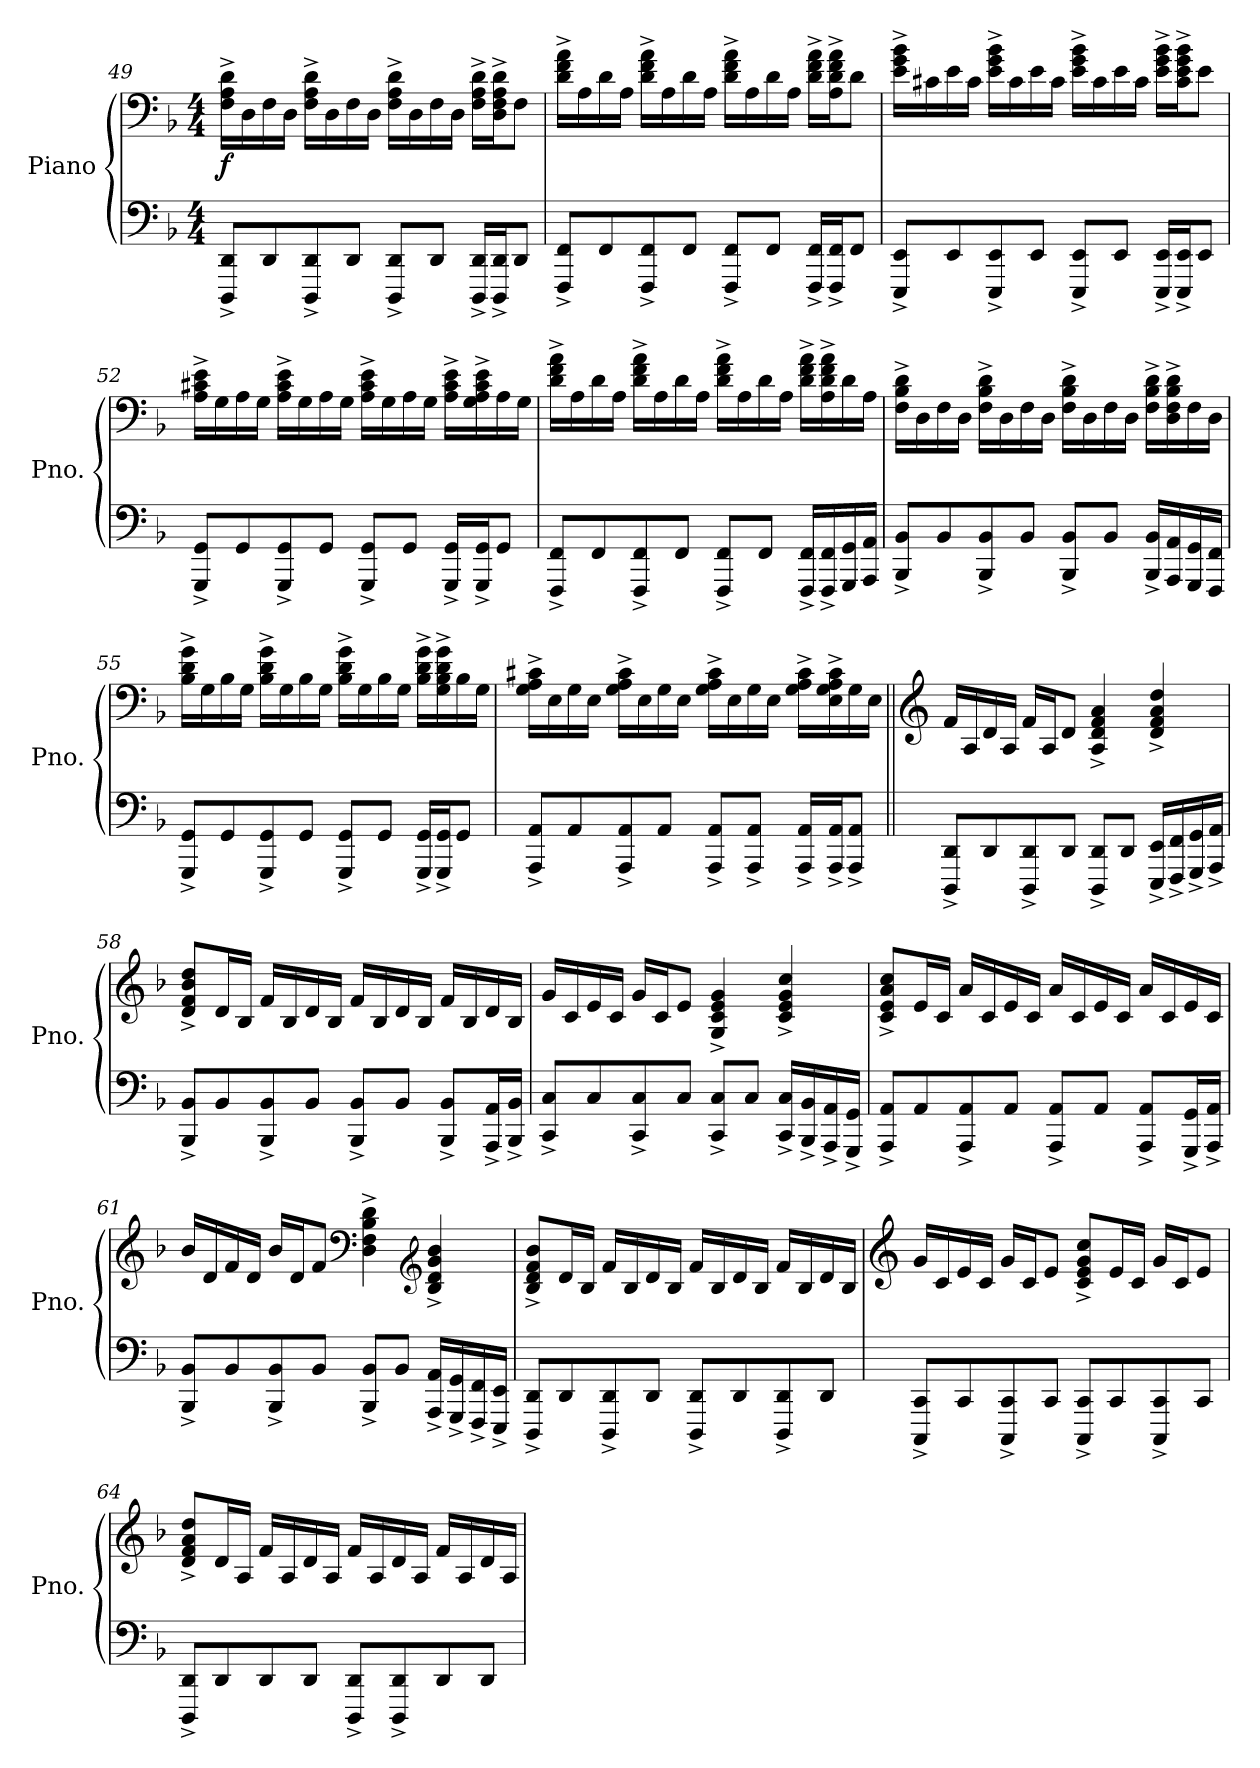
**kern	**kern	**dynam
*part1	*part1	*part1
*staff2	*staff1	*staff1/2
*I"Piano	*	*
*I'Pno.	*	*
!!LO:LB:g=z
*clefF4	*clefF4	*
*k[b-]	*k[b-]	*
*M4/4	*M4/4	*
*MM102	*MM102	*
=49	=49	=49
!	!	!LO:DY:b
8DDD/^ 8DD/^L	16F\^ 16A\^ 16d\^LL	f
.	16D\	.
8DD/	16F\	.
.	16D\JJ	.
8DDD/^ 8DD/^	16F\^ 16A\^ 16d\^LL	.
.	16D\	.
8DD/J	16F\	.
.	16D\JJ	.
8DDD/^ 8DD/^L	16F\^ 16A\^ 16d\^LL	.
.	16D\	.
8DD/J	16F\	.
.	16D\JJ	.
16DDD/^ 16DD/^LL	16F\^ 16A\^ 16d\^LL	.
16DDD/^ 16DD/^J	16D\^ 16F\^ 16A\^ 16d\^J	.
8DD/J	8F\J	.
=50	=50	=50
8FFF/^ 8FF/^L	16d\^ 16f\^ 16a\^LL	.
.	16A\	.
8FF/	16d\	.
.	16A\JJ	.
8FFF/^ 8FF/^	16d\^ 16f\^ 16a\^LL	.
.	16A\	.
8FF/J	16d\	.
.	16A\JJ	.
8FFF/^ 8FF/^L	16d\^ 16f\^ 16a\^LL	.
.	16A\	.
8FF/J	16d\	.
.	16A\JJ	.
16FFF/^ 16FF/^LL	16d\^ 16f\^ 16a\^LL	.
16FFF/^ 16FF/^J	16A\^ 16d\^ 16f\^ 16a\^J	.
8FF/J	8d\J	.
!!LO:LB:g=z
=51	=51	=51
8EEE/^ 8EE/^L	16e\^ 16g\^ 16b-\^LL	.
.	16c#X\	.
8EE/	16e\	.
.	16c#\JJ	.
8EEE/^ 8EE/^	16e\^ 16g\^ 16b-\^LL	.
.	16c#\	.
8EE/J	16e\	.
.	16c#\JJ	.
8EEE/^ 8EE/^L	16e\^ 16g\^ 16b-\^LL	.
.	16c#\	.
8EE/J	16e\	.
.	16c#\JJ	.
16EEE/^ 16EE/^LL	16e\^ 16g\^ 16b-\^LL	.
16EEE/^ 16EE/^J	16c#\^ 16e\^ 16g\^ 16b-\^J	.
8EE/J	8e\J	.
=52	=52	=52
8GGG/^ 8GG/^L	16A\^ 16c#X\^ 16e\^LL	.
.	16G\	.
8GG/	16A\	.
.	16G\JJ	.
8GGG/^ 8GG/^	16A\^ 16c#\^ 16e\^LL	.
.	16G\	.
8GG/J	16A\	.
.	16G\JJ	.
8GGG/^ 8GG/^L	16A\^ 16c#\^ 16e\^LL	.
.	16G\	.
8GG/J	16A\	.
.	16G\JJ	.
16GGG/^ 16GG/^LL	16A\^ 16c#\^ 16e\^LL	.
16GGG/^ 16GG/^J	16G\^ 16A\^ 16c#\^ 16e\^	.
8GG/J	16A\	.
.	16G\JJ	.
!!LO:LB:g=z
=53	=53	=53
8FFF/^ 8FF/^L	16d\^ 16f\^ 16a\^LL	.
.	16A\	.
8FF/	16d\	.
.	16A\JJ	.
8FFF/^ 8FF/^	16d\^ 16f\^ 16a\^LL	.
.	16A\	.
8FF/J	16d\	.
.	16A\JJ	.
8FFF/^ 8FF/^L	16d\^ 16f\^ 16a\^LL	.
.	16A\	.
8FF/J	16d\	.
.	16A\JJ	.
16FFF/^ 16FF/^LL	16d\^ 16f\^ 16a\^LL	.
16FFF/^ 16FF/^	16A\^ 16d\^ 16f\^ 16a\^	.
16GGG/ 16GG/	16d\	.
16AAA/ 16AA/JJ	16A\JJ	.
=54	=54	=54
8BBB-/^ 8BB-/^L	16F\^ 16B-\^ 16d\^LL	.
.	16D\	.
8BB-/	16F\	.
.	16D\JJ	.
8BBB-/^ 8BB-/^	16F\^ 16B-\^ 16d\^LL	.
.	16D\	.
8BB-/J	16F\	.
.	16D\JJ	.
8BBB-/^ 8BB-/^L	16F\^ 16B-\^ 16d\^LL	.
.	16D\	.
8BB-/J	16F\	.
.	16D\JJ	.
16BBB-/^ 16BB-/^LL	16F\^ 16B-\^ 16d\^LL	.
16AAA/ 16AA/	16D\^ 16F\^ 16B-\^ 16d\^	.
16GGG/ 16GG/	16F\	.
16FFF/ 16FF/JJ	16D\JJ	.
!!LO:PB:g=z
=55	=55	=55
8GGG/^ 8GG/^L	16B-\^ 16d\^ 16g\^LL	.
.	16G\	.
8GG/	16B-\	.
.	16G\JJ	.
8GGG/^ 8GG/^	16B-\^ 16d\^ 16g\^LL	.
.	16G\	.
8GG/J	16B-\	.
.	16G\JJ	.
8GGG/^ 8GG/^L	16B-\^ 16d\^ 16g\^LL	.
.	16G\	.
8GG/J	16B-\	.
.	16G\JJ	.
16GGG/^ 16GG/^LL	16B-\^ 16d\^ 16g\^LL	.
16GGG/^ 16GG/^J	16G\^ 16B-\^ 16d\^ 16g\^	.
8GG/J	16B-\	.
.	16G\JJ	.
=56	=56	=56
8AAA/^ 8AA/^L	16G\^ 16A\^ 16c#X\^LL	.
.	16E\	.
8AA/	16G\	.
.	16E\JJ	.
8AAA/^ 8AA/^	16G\^ 16A\^ 16c#\^LL	.
.	16E\	.
8AA/J	16G\	.
.	16E\JJ	.
8AAA/^ 8AA/^L	16G\^ 16A\^ 16c#\^LL	.
.	16E\	.
8AAA/^ 8AA/^J	16G\	.
.	16E\JJ	.
16AAA/^ 16AA/^LL	16G\^ 16A\^ 16c#\^LL	.
16AAA/^ 16AA/^J	16E\^ 16G\^ 16A\^ 16c#\^	.
8AAA/^ 8AA/^J	16G\	.
.	16E\JJ	.
!!LO:LB:g=z
=57||	=57||	=57||
*	*clefG2	*
8DDD/^ 8DD/^L	16f/LL	.
.	16A/	.
8DD/	16d/	.
.	16A/JJ	.
8DDD/^ 8DD/^	16f/LL	.
.	16A/J	.
8DD/J	8d/J	.
8DDD/^ 8DD/^L	4A/^ 4d/^ 4f/^ 4a/^	.
8DD/J	.	.
16EEE/^ 16EE/^LL	4d/^ 4f/^ 4a/^ 4dd/^	.
16FFF/^ 16FF/^	.	.
16GGG/^ 16GG/^	.	.
16AAA/^ 16AA/^JJ	.	.
=58	=58	=58
8BBB-/^ 8BB-/^L	8d/^ 8f/^ 8b-/^ 8dd/^L	.
8BB-/	16d/L	.
.	16B-/JJ	.
8BBB-/^ 8BB-/^	16f/LL	.
.	16B-/	.
8BB-/J	16d/	.
.	16B-/JJ	.
8BBB-/^ 8BB-/^L	16f/LL	.
.	16B-/	.
8BB-/J	16d/	.
.	16B-/JJ	.
8BBB-/^ 8BB-/^L	16f/LL	.
.	16B-/	.
16AAA/^ 16AA/^L	16d/	.
16BBB-/^ 16BB-/^JJ	16B-/JJ	.
!!LO:LB:g=z
=59	=59	=59
8CC/^ 8C/^L	16g/LL	.
.	16c/	.
8C/	16e/	.
.	16c/JJ	.
8CC/^ 8C/^	16g/LL	.
.	16c/J	.
8C/J	8e/J	.
8CC/^ 8C/^L	4G/^ 4c/^ 4e/^ 4g/^	.
8C/J	.	.
16CC/^ 16C/^LL	4c/^ 4e/^ 4g/^ 4cc/^	.
16BBB-/^ 16BB-/^	.	.
16AAA/^ 16AA/^	.	.
16GGG/^ 16GG/^JJ	.	.
=60	=60	=60
8AAA/^ 8AA/^L	8c/^ 8e/^ 8a/^ 8cc/^L	.
8AA/	16e/L	.
.	16c/JJ	.
8AAA/^ 8AA/^	16a/LL	.
.	16c/	.
8AA/J	16e/	.
.	16c/JJ	.
8AAA/^ 8AA/^L	16a/LL	.
.	16c/	.
8AA/J	16e/	.
.	16c/JJ	.
8AAA/^ 8AA/^L	16a/LL	.
.	16c/	.
16GGG/^ 16GG/^L	16e/	.
16AAA/^ 16AA/^JJ	16c/JJ	.
!!LO:LB:g=z
=61	=61	=61
8BBB-/^ 8BB-/^L	16b-/LL	.
.	16d/	.
8BB-/	16f/	.
.	16d/JJ	.
8BBB-/^ 8BB-/^	16b-/LL	.
.	16d/J	.
8BB-/J	8f/J	.
*	*clefF4	*
8BBB-/^ 8BB-/^L	4D\^ 4F\^ 4B-\^ 4d\^	.
8BB-/J	.	.
*	*clefG1	*
16AAA/^ 16AA/^LL	4d/^ 4f/^ 4b-/^ 4dd/^	.
16GGG/^ 16GG/^	.	.
16FFF/^ 16FF/^	.	.
16EEE/^ 16EE/^JJ	.	.
=62	=62	=62
8DDD/^ 8DD/^L	8d/^ 8f/^ 8a/^ 8dd/^L	.
8DD/	16f/L	.
.	16d/JJ	.
8DDD/^ 8DD/^	16a/LL	.
.	16d/	.
8DD/J	16f/	.
.	16d/JJ	.
8DDD/^ 8DD/^L	16a/LL	.
.	16d/	.
8DD/	16f/	.
.	16d/JJ	.
8DDD/^ 8DD/^	16a/LL	.
.	16d/	.
8DD/J	16f/	.
.	16d/JJ	.
!!LO:LB:g=z
=63	=63	=63
*	*clefG2	*
8CCC/^ 8CC/^L	16g/LL	.
.	16c/	.
8CC/	16e/	.
.	16c/JJ	.
8CCC/^ 8CC/^	16g/LL	.
.	16c/J	.
8CC/J	8e/J	.
8CCC/^ 8CC/^L	8c/^ 8e/^ 8g/^ 8cc/^L	.
8CC/	16e/L	.
.	16c/JJ	.
8CCC/^ 8CC/^	16g/LL	.
.	16c/J	.
8CC/J	8e/J	.
=64	=64	=64
8DDD/^ 8DD/^L	8d/^ 8f/^ 8a/^ 8dd/^L	.
8DD/	16d/L	.
.	16A/JJ	.
8DD/	16f/LL	.
.	16A/	.
8DD/J	16d/	.
.	16A/JJ	.
8DDD/^ 8DD/^L	16f/LL	.
.	16A/	.
8DDD/^ 8DD/^	16d/	.
.	16A/JJ	.
8DD/	16f/LL	.
.	16A/	.
8DD/J	16d/	.
.	16A/JJ	.
=	=	=
*-	*-	*-
